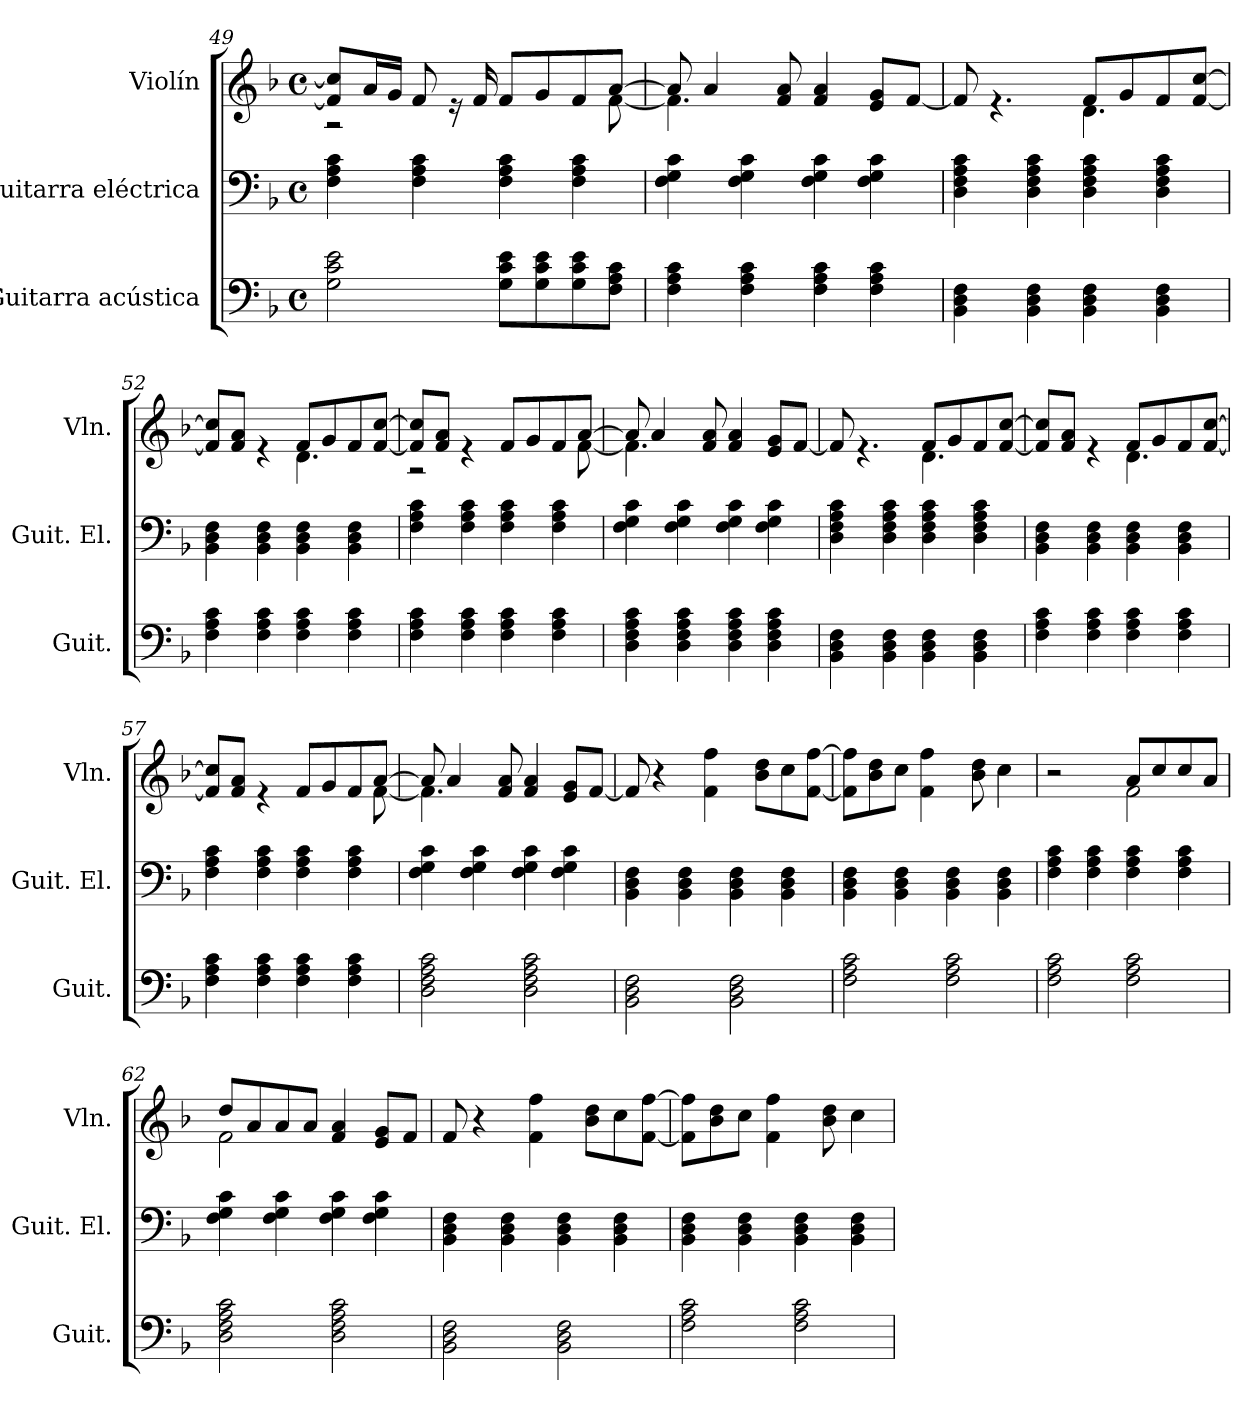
**kern	**kern	**kern
*part3	*part2	*part1
*staff3	*staff2	*staff1
*I"Guitarra acústica	*I"Guitarra eléctrica	*I"Violín
*I'Guit.	*I'Guit. El.	*I'Vln.
*	*	*clefG2
*k[b-]	*k[b-]	*k[b-]
*M4/4	*M4/4	*M4/4
*met(c)	*met(c)	*met(c)
=49	=49	=49
*	*	*^
2G\ 2c\ 2e\	4F\ 4A\ 4c\	8f/] 8cc/]L	2r
.	.	16a/L	.
.	.	16g/JJ	.
.	4F\ 4A\ 4c\	8f/	.
.	.	16re	.
.	.	16f/	.
8G\ 8c\ 8e\L	4F\ 4A\ 4c\	8f/L	4.ryy
8G\ 8c\ 8e\	.	8g/	.
8G\ 8c\ 8e\	4F\ 4A\ 4c\	8f/	.
8F\ 8A\ 8c\J	.	[8a/J	[8f\
!!LO:LB:g=z	!!
=50	=50	=50	=50
4F\ 4A\ 4c\	4F\ 4G\ 4c\	8a/]	4.f\]
.	.	4a/	.
4F\ 4A\ 4c\	4F\ 4G\ 4c\	.	.
.	.	8f/ 8a/	2ryy
4F\ 4A\ 4c\	4F\ 4G\ 4c\	4f/ 4a/	.
4F\ 4A\ 4c\	4F\ 4G\ 4c\	8e/ 8g/L	.
.	.	[8f/J	8ryy
=51	=51	=51	=51
4BB-\ 4D\ 4F\	4D\ 4F\ 4A\ 4c\	8f/]	2ryy
.	.	4.re	.
4BB-\ 4D\ 4F\	4D\ 4F\ 4A\ 4c\	.	.
4BB-\ 4D\ 4F\	4D\ 4F\ 4A\ 4c\	8f/L	4.d\
.	.	8g/	.
4BB-\ 4D\ 4F\	4D\ 4F\ 4A\ 4c\	8f/	.
.	.	[8f/ [8cc/J	8ryy
=52	=52	=52	=52
4F\ 4A\ 4c\	4BB-\ 4D\ 4F\	8f/] 8cc/]L	2ryy
.	.	8f/ 8a/J	.
4F\ 4A\ 4c\	4BB-\ 4D\ 4F\	4re	.
4F\ 4A\ 4c\	4BB-\ 4D\ 4F\	8f/L	4.d\
.	.	8g/	.
4F\ 4A\ 4c\	4BB-\ 4D\ 4F\	8f/	.
.	.	[8f/ [8cc/J	8ryy
=53	=53	=53	=53
4F\ 4A\ 4c\	4F\ 4A\ 4c\	8f/] 8cc/]L	2r
.	.	8f/ 8a/J	.
4F\ 4A\ 4c\	4F\ 4A\ 4c\	4re	.
4F\ 4A\ 4c\	4F\ 4A\ 4c\	8f/L	4.ryy
.	.	8g/	.
4F\ 4A\ 4c\	4F\ 4A\ 4c\	8f/	.
.	.	[8a/J	[8f\
=54	=54	=54	=54
4D\ 4F\ 4A\ 4c\	4F\ 4G\ 4c\	8a/]	4.f\]
.	.	4a/	.
4D\ 4F\ 4A\ 4c\	4F\ 4G\ 4c\	.	.
.	.	8f/ 8a/	2ryy
4D\ 4F\ 4A\ 4c\	4F\ 4G\ 4c\	4f/ 4a/	.
4D\ 4F\ 4A\ 4c\	4F\ 4G\ 4c\	8e/ 8g/L	.
.	.	[8f/J	8ryy
!!LO:LB:g=z	!!
=55	=55	=55	=55
4BB-\ 4D\ 4F\	4D\ 4F\ 4A\ 4c\	8f/]	2ryy
.	.	4.re	.
4BB-\ 4D\ 4F\	4D\ 4F\ 4A\ 4c\	.	.
4BB-\ 4D\ 4F\	4D\ 4F\ 4A\ 4c\	8f/L	4.d\
.	.	8g/	.
4BB-\ 4D\ 4F\	4D\ 4F\ 4A\ 4c\	8f/	.
.	.	[8f/ [8cc/J	8ryy
=56	=56	=56	=56
4F\ 4A\ 4c\	4BB-\ 4D\ 4F\	8f/] 8cc/]L	2ryy
.	.	8f/ 8a/J	.
4F\ 4A\ 4c\	4BB-\ 4D\ 4F\	4re	.
4F\ 4A\ 4c\	4BB-\ 4D\ 4F\	8f/L	4.d\
.	.	8g/	.
4F\ 4A\ 4c\	4BB-\ 4D\ 4F\	8f/	.
.	.	[8f/ [8cc/J	8ryy
=57	=57	=57	=57
4F\ 4A\ 4c\	4F\ 4A\ 4c\	8f/] 8cc/]L	2..ryy
.	.	8f/ 8a/J	.
4F\ 4A\ 4c\	4F\ 4A\ 4c\	4re	.
4F\ 4A\ 4c\	4F\ 4A\ 4c\	8f/L	.
.	.	8g/	.
4F\ 4A\ 4c\	4F\ 4A\ 4c\	8f/	.
.	.	[8a/J	[8f\
=58	=58	=58	=58
2D\ 2F\ 2A\ 2c\	4F\ 4G\ 4c\	8a/]	4.f\]
.	.	4a/	.
.	4F\ 4G\ 4c\	.	.
.	.	8f/ 8a/	2ryy
2D\ 2F\ 2A\ 2c\	4F\ 4G\ 4c\	4f/ 4a/	.
.	4F\ 4G\ 4c\	8e/ 8g/L	.
.	.	[8f/J	8ryy
*	*	*v	*v
=59	=59	=59
2BB-\ 2D\ 2F\	4BB-\ 4D\ 4F\	8f/]
.	.	4r
.	4BB-\ 4D\ 4F\	.
.	.	4f\ 4ff\
2BB-\ 2D\ 2F\	4BB-\ 4D\ 4F\	.
.	.	8b-\ 8dd\L
.	4BB-\ 4D\ 4F\	8cc\
.	.	[8f\ [8ff\J
!!LO:PB:g=z
=60	=60	=60
2F\ 2A\ 2c\	4BB-\ 4D\ 4F\	8f\] 8ff\]L
.	.	8b-\ 8dd\
.	4BB-\ 4D\ 4F\	8cc\J
.	.	4f\ 4ff\
2F\ 2A\ 2c\	4BB-\ 4D\ 4F\	.
.	.	8b-\ 8dd\
.	4BB-\ 4D\ 4F\	4cc\
=61	=61	=61
*	*	*^
2F\ 2A\ 2c\	4F\ 4A\ 4c\	2r	2ryy
.	4F\ 4A\ 4c\	.	.
2F\ 2A\ 2c\	4F\ 4A\ 4c\	8a/L	2f\
.	.	8cc/	.
.	4F\ 4A\ 4c\	8cc/	.
.	.	8a/J	.
=62	=62	=62	=62
2D\ 2F\ 2A\ 2c\	4F\ 4G\ 4c\	8dd/L	2f\
.	.	8a/	.
.	4F\ 4G\ 4c\	8a/	.
.	.	8a/J	.
2D\ 2F\ 2A\ 2c\	4F\ 4G\ 4c\	4f/ 4a/	2ryy
.	4F\ 4G\ 4c\	8e/ 8g/L	.
.	.	8f/J	.
*	*	*v	*v
=63	=63	=63
2BB-\ 2D\ 2F\	4BB-\ 4D\ 4F\	8f/
.	.	4r
.	4BB-\ 4D\ 4F\	.
.	.	4f\ 4ff\
2BB-\ 2D\ 2F\	4BB-\ 4D\ 4F\	.
.	.	8b-\ 8dd\L
.	4BB-\ 4D\ 4F\	8cc\
.	.	[8f\ [8ff\J
=64	=64	=64
2F\ 2A\ 2c\	4BB-\ 4D\ 4F\	8f\] 8ff\]L
.	.	8b-\ 8dd\
.	4BB-\ 4D\ 4F\	8cc\J
.	.	4f\ 4ff\
2F\ 2A\ 2c\	4BB-\ 4D\ 4F\	.
.	.	8b-\ 8dd\
.	4BB-\ 4D\ 4F\	4cc\
=	=	=
*-	*-	*-
